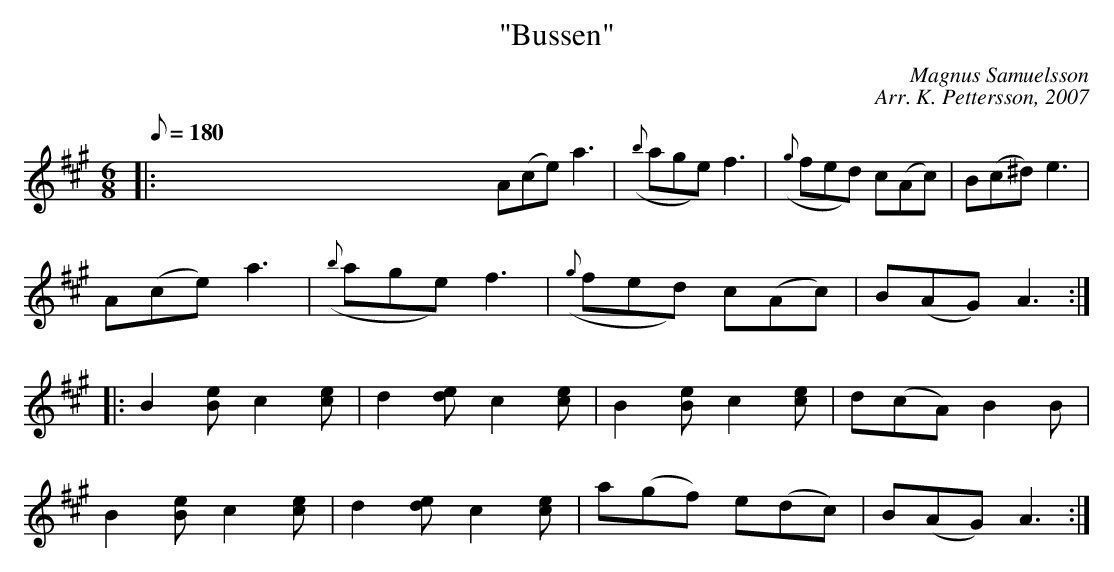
X:1
T: "Bussen"
C: Magnus Samuelsson
C: Arr. K. Pettersson, 2007
M: 6/8
L: 1/8
K: A
Q: 180
[V:1] [|: A(ce) a3 | ({b}age) f3 | ({g}fed) c(Ac) | B(c^d) e3 |
[V:2] [|:  |  |  |  |
[V:1] [ A(ce) a3 | ({b}age) f3 | ({g}fed) c(Ac) | B(AG) A3:|
[V:2] [|  |  |
[V:1] [|: B2[Be] c2[ce] | d2[de] c2[ce] | B2[Be] c2[ce] | d(cA) B2B |
[V:2] [|  |  |
[V:1] [ B2[Be] c2[ce] | d2[de] c2[ce] | a(gf) e(dc) | B(AG) A3 :|
[V:2] [|  |  |
